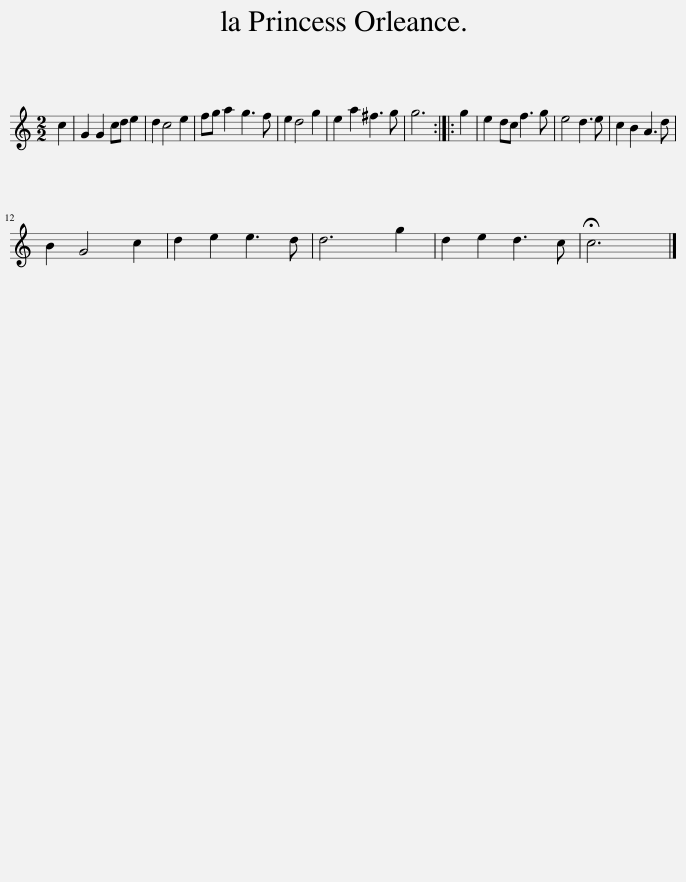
X:1
L:1/8
M:2/2
I:linebreak $
K:C
V:1 treble
V:1
 c2 | G2 G2 cd e2 | d2 c4 e2 | fg a2 g3 f | e2 d4 g2 | %5
 e2 a2 ^f3 g | g6 :: g2 | e2 dc f3 g | e4 d3 e | %10
 c2 B2 A3 d |$ B2 G4 c2 | d2 e2 e3 d | d6 g2 | d2 e2 d3 c | %15
 !fermata!c6 |] %16
